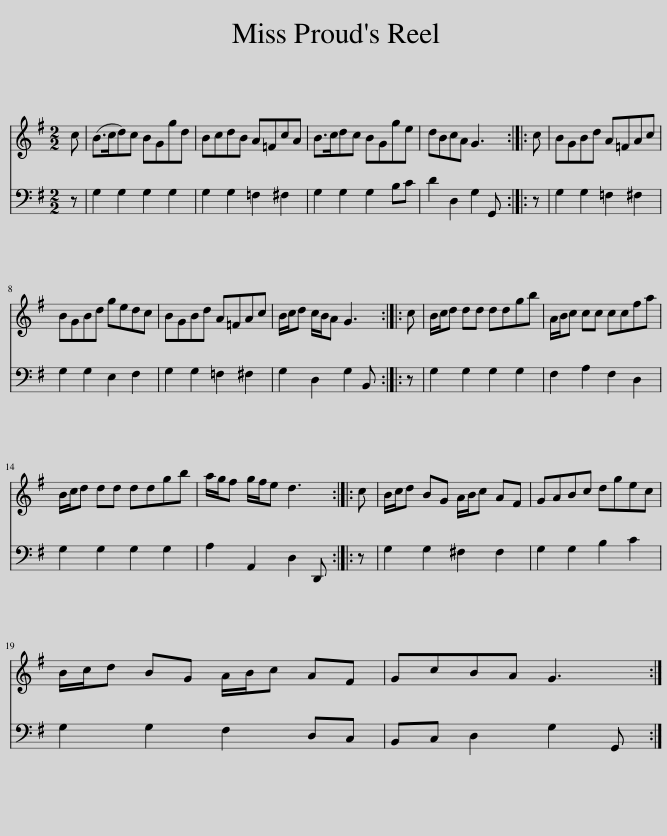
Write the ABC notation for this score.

X:1
%%score 1 2
L:1/8
M:2/2
I:linebreak $
K:G
V:1 treble
V:2 bass
V:1
 c | (B>cd)c BGgd | BcdB A=FcA | B>cdc BGge | dBcA G3 :: %5
 c | BGBd A=FAc |$ BGBd gedc | BGBd A=FAc | B/c/d c/B/A G3 :: %10
 c | B/c/d dd ddgb | A/B/c cc ccfa |$ B/c/d dd ddgb | a/g/f g/f/e d3 :: %15
 c | B/c/d BG A/B/c AF | GABc dgec |$ B/c/d BG A/B/c AF | GcBA G3 :| %20
V:2
 z | G,2 G,2 G,2 G,2 | G,2 G,2 =F,2 ^F,2 | G,2 G,2 G,2 B,C | D2 D,2 G,2 G,, :: %5
 z | G,2 G,2 =F,2 ^F,2 |$ G,2 G,2 E,2 F,2 | G,2 G,2 =F,2 ^F,2 | G,2 D,2 G,2 B,, :: %10
 z | G,2 G,2 G,2 G,2 | F,2 A,2 F,2 D,2 |$ G,2 G,2 G,2 G,2 | A,2 A,,2 D,2 D,, :: %15
 z | G,2 G,2 ^F,2 F,2 | G,2 G,2 B,2 C2 |$ G,2 G,2 F,2 D,C, | B,,C, D,2 G,2 G,, :| %20
